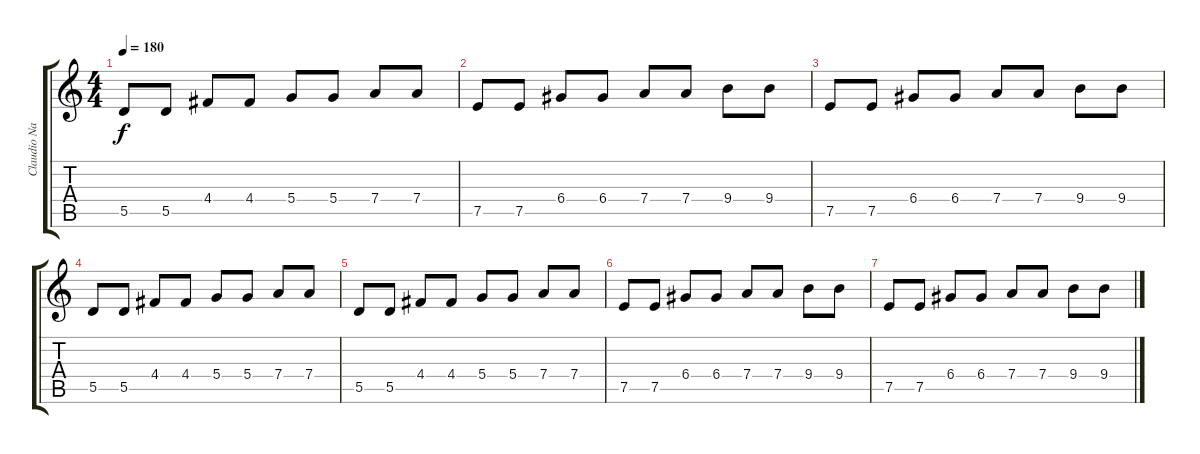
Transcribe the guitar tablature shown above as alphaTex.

\track ("Claudio Narea" "Claudio Na") {instrument overdrivenguitar}
\staff {score tabs}
\tuning (E4 B3 G3 D3 A2 E2) {hide}
\ts (4 4)
\tempo 180
\clef g2
\ks c
5.5.8{dy f} 5.5.8 4.4.8 4.4.8 5.4.8 5.4.8 7.4.8 7.4.8 |
7.5.8 7.5.8 6.4.8 6.4.8 7.4.8 7.4.8 9.4.8 9.4.8 |
7.5.8 7.5.8 6.4.8 6.4.8 7.4.8 7.4.8 9.4.8 9.4.8 |
5.5.8 5.5.8 4.4.8 4.4.8 5.4.8 5.4.8 7.4.8 7.4.8 |
5.5.8 5.5.8 4.4.8 4.4.8 5.4.8 5.4.8 7.4.8 7.4.8 |
7.5.8 7.5.8 6.4.8 6.4.8 7.4.8 7.4.8 9.4.8 9.4.8 |
7.5.8 7.5.8 6.4.8 6.4.8 7.4.8 7.4.8 9.4.8 9.4.8
